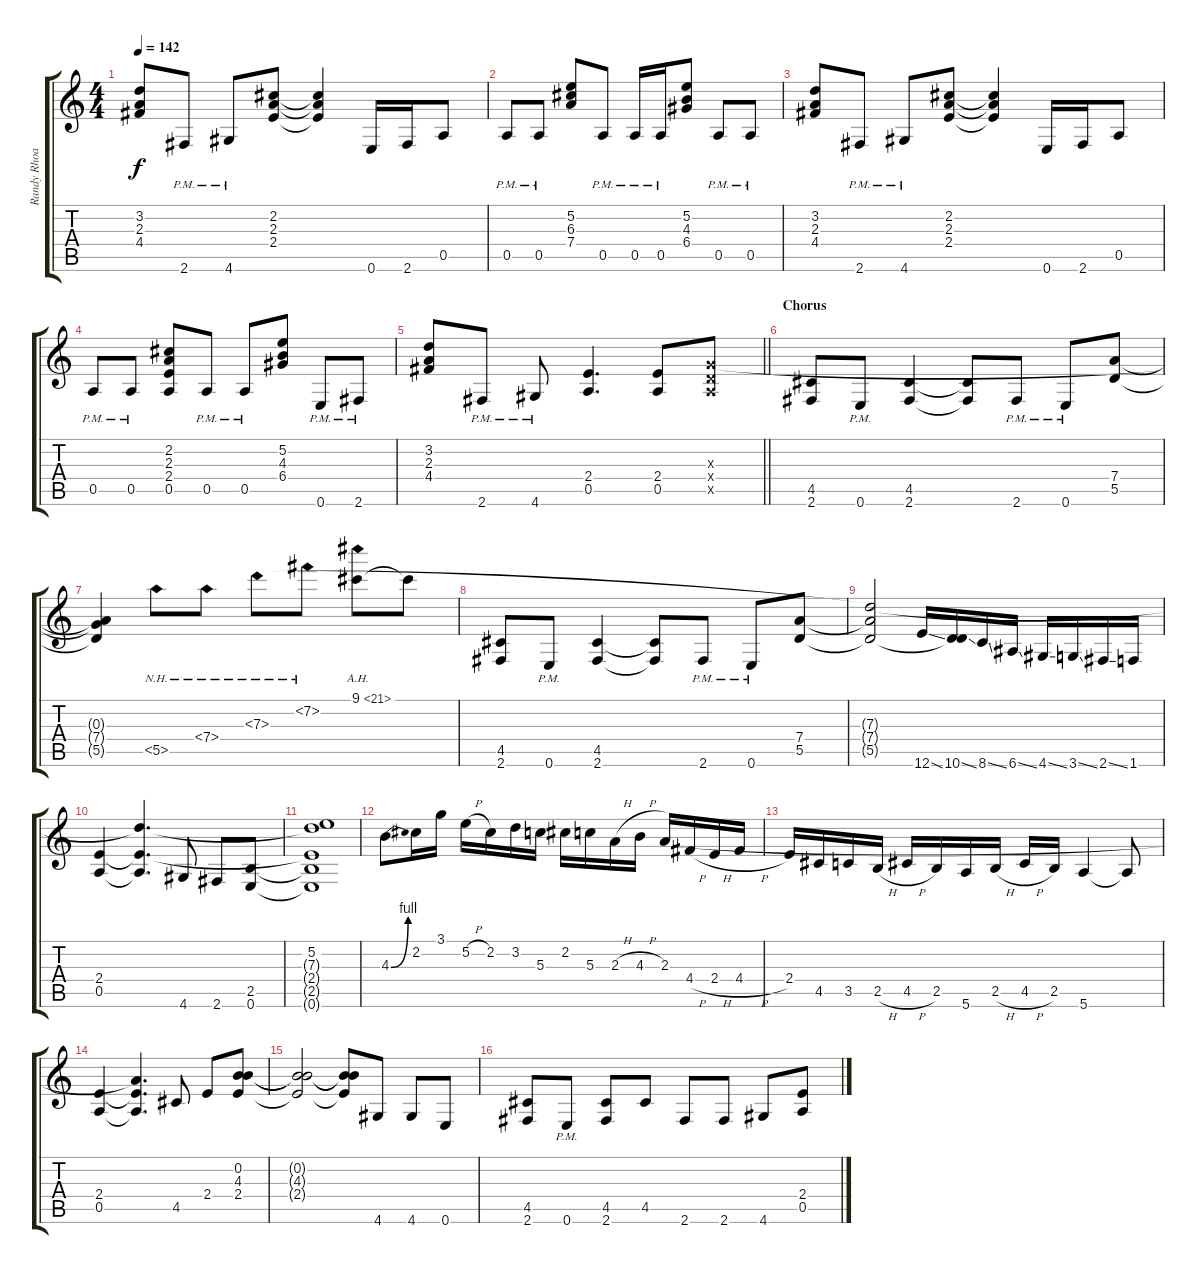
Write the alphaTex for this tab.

\track ("Randy Rhoads" "Randy Rhoa") {instrument overdrivenguitar}
\staff {score tabs}
\tuning (E4 B3 G3 D3 A2 E2) {hide}
\ts (4 4)
\tempo 142
\clef g2
\ks c
(3.2 2.3 4.4).8{dy f} 2.6{pm}.8 4.6{pm}.8 (2.2 2.3 2.4).8 (2.2{t} 2.3{t} 2.4{t}).4 0.6.16 2.6.16 0.5.8 |
0.5{pm}.8 0.5{pm}.8 (5.2 6.3 7.4).8 0.5{pm}.8 0.5{pm}.16 0.5{pm}.16 (5.2 4.3 6.4).8 0.5{pm}.8 0.5{pm}.8 |
(3.2 2.3 4.4).8 2.6{pm}.8 4.6{pm}.8 (2.2 2.3 2.4).8 (2.2{t} 2.3{t} 2.4{t}).4 0.6.16 2.6.16 0.5.8 |
0.5{pm}.8 0.5{pm}.8 (2.2 2.3 2.4 0.5).8 0.5{pm}.8 0.5{pm}.8 (5.2 4.3 6.4).8 0.6{pm}.8 2.6{pm}.8 |
\barLineRight lightlight
(3.2 2.3 4.4).8 2.6{pm}.8 4.6{pm}.8 (2.4 0.5).4{d} (2.4 0.5).8 (0.3{x} 0.4{x} 0.5{x}).8 |
\section ("" "Chorus")
(4.5 2.6).8 0.6{pm}.8 (4.5 2.6).4 (4.5{t} 2.6{t}).8 2.6{pm}.8 0.6{pm}.8 (7.4 5.5).8 |
(0.3{t} 7.4{t} 5.5{t}).4 5.5{nh}.8 7.4{nh}.8 7.3{nh}.8 7.2{nh}.8 9.1{ah 12}.8 9.1{t}.8 |
(4.5 2.6).8 0.6{pm}.8 (4.5 2.6).4 (4.5{t} 2.6{t}).8 2.6{pm}.8 0.6{pm}.8 (7.4 5.5).8 |
(7.3{t} 7.4{t} 5.5{t}).2 12.6{ss}.16 (5.5{t} 10.6{ss}).16 8.6{ss}.16 6.6{ss}.16 4.6{ss}.16 3.6{ss}.16 2.6{ss}.16 1.6.16 |
(2.4 0.5).4 (7.3{t} 2.4{t} 0.5{t}).4{d} 4.6.8 2.6.8 (2.5 0.6).8 |
(5.2 7.3{t} 2.4{t} 2.5{t} 0.6{t}).1 |
4.3{be (bend 0 0 60 4)}.8 2.2.16 3.1.16 5.2{h}.16 2.2.16 3.2.16 5.3.16 2.2.16 5.3.16 2.3{h}.16 4.3{h}.16 2.3.16 4.4{h}.16 2.4{h}.16 4.4{h}.16 |
2.4.16 4.5.16 3.5.16 2.5{h}.16 4.5{h}.16 2.5.16 5.6.16 2.5{h}.16 4.5{h}.16 2.5.16 5.6.4 5.6{t}.8 |
(2.4 0.5).4 (2.3{t} 2.4{t} 0.5{t}).4{d} 4.5.8 2.4.8 (0.2 4.3 2.4).8 |
(0.2{t} 4.3{t} 2.4{t}).2 (0.2{t} 4.3{t} 2.4{t}).8 4.6.8 4.6.8 0.6.8 |
(4.5 2.6).8 0.6{pm}.8 (4.5 2.6).8 4.5.8 2.6.8 2.6.8 4.6.8 (2.4 0.5).8
